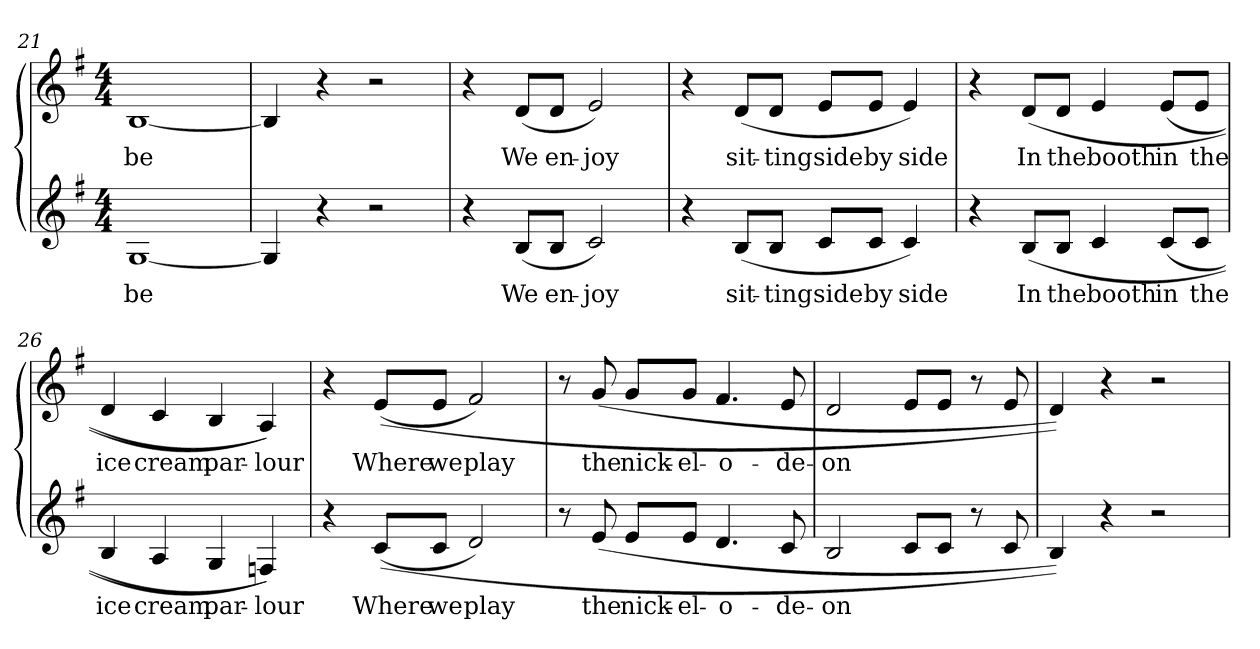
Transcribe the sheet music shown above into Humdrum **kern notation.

**kern	**text	**kern	**text
*part2	*part2	*part1	*part1
*staff2	*staff2	*staff1	*staff1
*clefG2	*	*clefG2	*
*k[f#]	*	*k[f#]	*
*G:	*	*G:	*
*M4/4	*	*M4/4	*
=21	=21	=21	=21
!	!LO:LY:b:color=#000000	!	!
!	!	!	!LO:LY:b:color=#000000
[1Gi	be	[1Bi	be
!!LO:LB:g=z
=22	=22	=22	=22
4Gi/]	.	4Bi/]	.
4r	.	4r	.
2r	.	2r	.
=23	=23	=23	=23
4r	.	4r	.
!	!LO:LY:b:color=#000000	!	!
!	!	!	!LO:LY:b:color=#000000
(8Bi/L	We	(8di/L	We
!	!LO:LY:b:color=#000000	!	!
!	!	!	!LO:LY:b:color=#000000
8Bi/J	en-	8di/J	en-
!	!LO:LY:b:color=#000000	!	!
!	!	!	!LO:LY:b:color=#000000
2ci/)	-joy	2ei/)	-joy
=24	=24	=24	=24
4r	.	4r	.
!	!LO:LY:b:color=#000000	!	!
!	!	!	!LO:LY:b:color=#000000
(8Bi/L	sit-	(8di/L	sit-
!	!LO:LY:b:color=#000000	!	!
!	!	!	!LO:LY:b:color=#000000
8Bi/J	-ting	8di/J	-ting
!	!LO:LY:b:color=#000000	!	!
!	!	!	!LO:LY:b:color=#000000
8ci/L	side	8ei/L	side
!	!LO:LY:b:color=#000000	!	!
!	!	!	!LO:LY:b:color=#000000
8ci/J	by	8ei/J	by
!	!LO:LY:b:color=#000000	!	!
!	!	!	!LO:LY:b:color=#000000
4ci/)	side	4ei/)	side
=25	=25	=25	=25
4r	.	4r	.
!	!LO:LY:b:color=#000000	!	!
!	!	!	!LO:LY:b:color=#000000
(8Bi/L	In	(8di/L	In
!	!LO:LY:b:color=#000000	!	!
!	!	!	!LO:LY:b:color=#000000
8Bi/J	the	8di/J	the
!	!LO:LY:b:color=#000000	!	!
!	!	!	!LO:LY:b:color=#000000
4ci/	booth	4ei/	booth
!	!LO:LY:b:color=#000000	!	!
!	!	!	!LO:LY:b:color=#000000
(8ci/L	in	(8ei/L	in
!	!LO:LY:b:color=#000000	!	!
!	!	!	!LO:LY:b:color=#000000
8ci/J	the	8ei/J	the
=26	=26	=26	=26
!	!LO:LY:b:color=#000000	!	!
!	!	!	!LO:LY:b:color=#000000
4Bi/	ice	4di/	ice
!	!LO:LY:b:color=#000000	!	!
!	!	!	!LO:LY:b:color=#000000
4Ai/	cream	4ci/	cream
!	!LO:LY:b:color=#000000	!	!
!	!	!	!LO:LY:b:color=#000000
4Gi/	par-	4Bi/	par-
!	!LO:LY:b:color=#000000	!	!
!	!	!	!LO:LY:b:color=#000000
4Fni/))	-lour	4Ai/))	-lour
!!LO:PB:g=z
=27	=27	=27	=27
4r	.	4r	.
!	!LO:LY:b:color=#000000	!	!
!	!	!	!LO:LY:b:color=#000000
((8ci/L	Where	((8ei/L	Where
!	!LO:LY:b:color=#000000	!	!
!	!	!	!LO:LY:b:color=#000000
8ci/J	we	8ei/J	we
!	!LO:LY:b:color=#000000	!	!
!	!	!	!LO:LY:b:color=#000000
2di/)	play	2f#i/)	play
=28	=28	=28	=28
8r	.	8r	.
!	!LO:LY:b:color=#000000	!	!
!	!	!	!LO:LY:b:color=#000000
(8ei/	the	(8gi/	the
!	!LO:LY:b:color=#000000	!	!
!	!	!	!LO:LY:b:color=#000000
8ei/L	nick-	8gi/L	nick-
!	!LO:LY:b:color=#000000	!	!
!	!	!	!LO:LY:b:color=#000000
8ei/J	-el-	8gi/J	-el-
!	!LO:LY:b:color=#000000	!	!
!	!	!	!LO:LY:b:color=#000000
4.di/	-o-	4.f#i/	-o-
!	!LO:LY:b:color=#000000	!	!
!	!	!	!LO:LY:b:color=#000000
8ci/	-de-	8ei/	-de-
=29	=29	=29	=29
!	!LO:LY:b:color=#000000	!	!
!	!	!	!LO:LY:b:color=#000000
2Bi/	-on	2di/	-on
8ci/L	.	8ei/L	.
8ci/J	.	8ei/J	.
8r	.	8r	.
8ci/	.	8ei/	.
=30	=30	=30	=30
4Bi/))	.	4di/))	.
4r	.	4r	.
2r	.	2r	.
=	=	=	=
*-	*-	*-	*-
